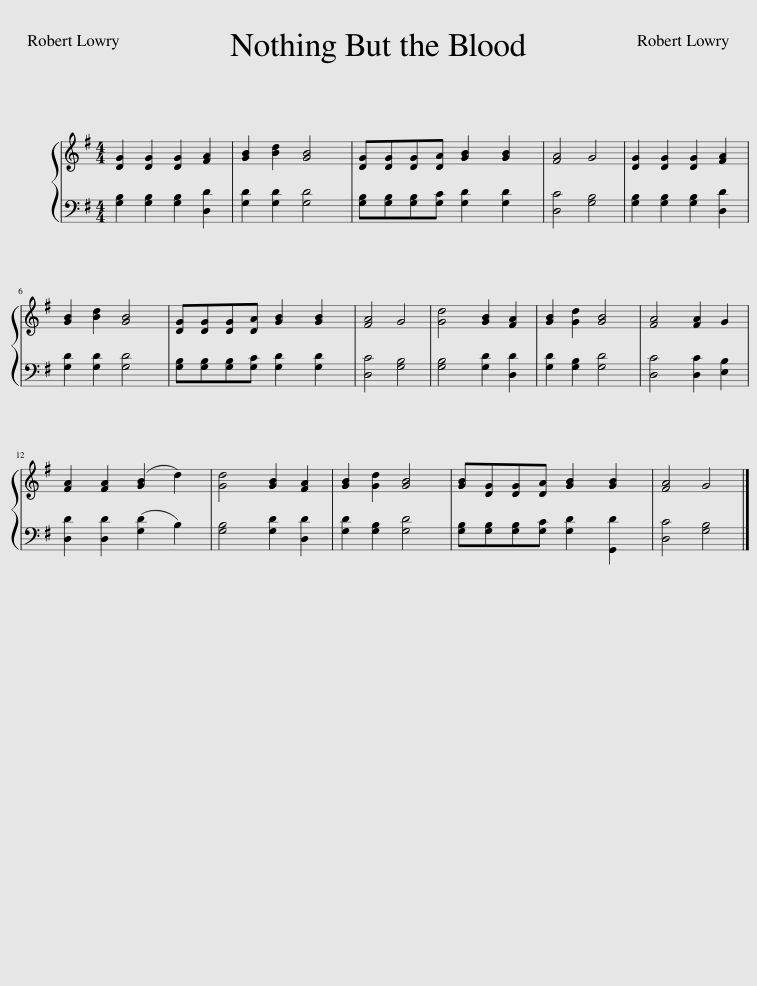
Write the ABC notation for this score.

X:1
%%score { 1 | 2 }
L:1/8
M:4/4
I:linebreak $
K:G
V:1 treble
V:2 bass
V:1
 [DG]2 [DG]2 [DG]2 [FA]2 | [GB]2 [Bd]2 [GB]4 | [DG][DG][DG][DA] [GB]2 [GB]2 | [FA]4 G4 | [DG]2 [DG]2 [DG]2 [FA]2 |$ %5
 [GB]2 [Bd]2 [GB]4 | [DG][DG][DG][DA] [GB]2 [GB]2 | [FA]4 G4 | [Gd]4 [GB]2 [FA]2 | [GB]2 [Gd]2 [GB]4 | %10
 [FA]4 [FA]2 G2 |$ [FA]2 [FA]2 ([GB]2 d2) | [Gd]4 [GB]2 [FA]2 | [GB]2 [Gd]2 [GB]4 | [GB][DG][DG][DA] [GB]2 [GB]2 | %15
 [FA]4 G4 |] %16
V:2
 [G,B,]2 [G,B,]2 [G,B,]2 [D,D]2 | [G,D]2 [G,D]2 [G,D]4 | [G,B,][G,B,][G,B,][G,C] [G,D]2 [G,D]2 | [D,C]4 [G,B,]4 | [G,B,]2 [G,B,]2 [G,B,]2 [D,D]2 |$ %5
 [G,D]2 [G,D]2 [G,D]4 | [G,B,][G,B,][G,B,][G,C] [G,D]2 [G,D]2 | [D,C]4 [G,B,]4 | [G,B,]4 [G,D]2 [D,D]2 | [G,D]2 [G,B,]2 [G,D]4 | %10
 [D,C]4 [D,C]2 [E,B,]2 |$ [D,D]2 [D,D]2 ([G,D]2 B,2) | [G,B,]4 [G,D]2 [D,D]2 | [G,D]2 [G,B,]2 [G,D]4 | [G,B,][G,B,][G,B,][G,C] [G,D]2 [G,,D]2 | %15
 [D,C]4 [G,B,]4 |] %16
